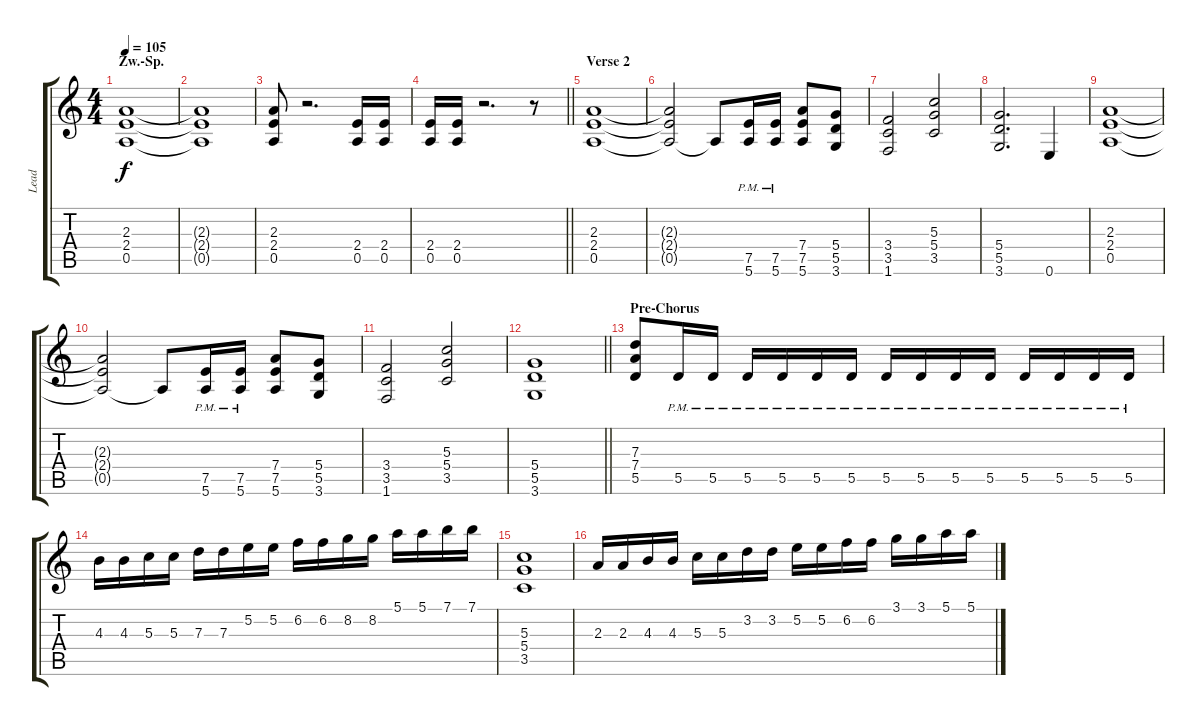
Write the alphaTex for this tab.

\track ("Lead" "Lead") {instrument distortionguitar}
\staff {score tabs}
\tuning (E4 B3 G3 D3 A2 E2) {hide}
\ts (4 4)
\section ("" "Zw.-Sp.")
\tempo 105
\clef g2
\ks c
(2.3 2.4 0.5).1{dy f} |
(2.3{t} 2.4{t} 0.5{t}).1 |
(2.3 2.4 0.5).8 r.2{d} (2.4 0.5).16 (2.4 0.5).16 |
\barLineRight lightlight
(2.4 0.5).16 (2.4 0.5).16 r.2{d} r.8 |
\section ("" "Verse 2")
(2.3 2.4 0.5).1 |
(2.3{t} 2.4{t} 0.5{t}).2 0.5{t}.8 (7.5{pm} 5.6{pm}).16 (7.5{pm} 5.6{pm}).16 (7.4 7.5 5.6).8 (5.4 5.5 3.6).8 |
(3.4 3.5 1.6).2 (5.3 5.4 3.5).2 |
(5.4 5.5 3.6).2{d} 0.6.4 |
(2.3 2.4 0.5).1 |
(2.3{t} 2.4{t} 0.5{t}).2 0.5{t}.8 (7.5{pm} 5.6{pm}).16 (7.5{pm} 5.6{pm}).16 (7.4 7.5 5.6).8 (5.4 5.5 3.6).8 |
(3.4 3.5 1.6).2 (5.3 5.4 3.5).2 |
\barLineRight lightlight
(5.4 5.5 3.6).1 |
\section ("" "Pre-Chorus")
(7.3 7.4 5.5).8 5.5{pm}.16 5.5{pm}.16 5.5{pm}.16 5.5{pm}.16 5.5{pm}.16 5.5{pm}.16 5.5{pm}.16 5.5{pm}.16 5.5{pm}.16 5.5{pm}.16 5.5{pm}.16 5.5{pm}.16 5.5{pm}.16 5.5{pm}.16 |
4.3.16 4.3.16 5.3.16 5.3.16 7.3.16 7.3.16 5.2.16 5.2.16 6.2.16 6.2.16 8.2.16 8.2.16 5.1.16 5.1.16 7.1.16 7.1.16 |
(5.3 5.4 3.5).1 |
2.3.16 2.3.16 4.3.16 4.3.16 5.3.16 5.3.16 3.2.16 3.2.16 5.2.16 5.2.16 6.2.16 6.2.16 3.1.16 3.1.16 5.1.16 5.1.16
